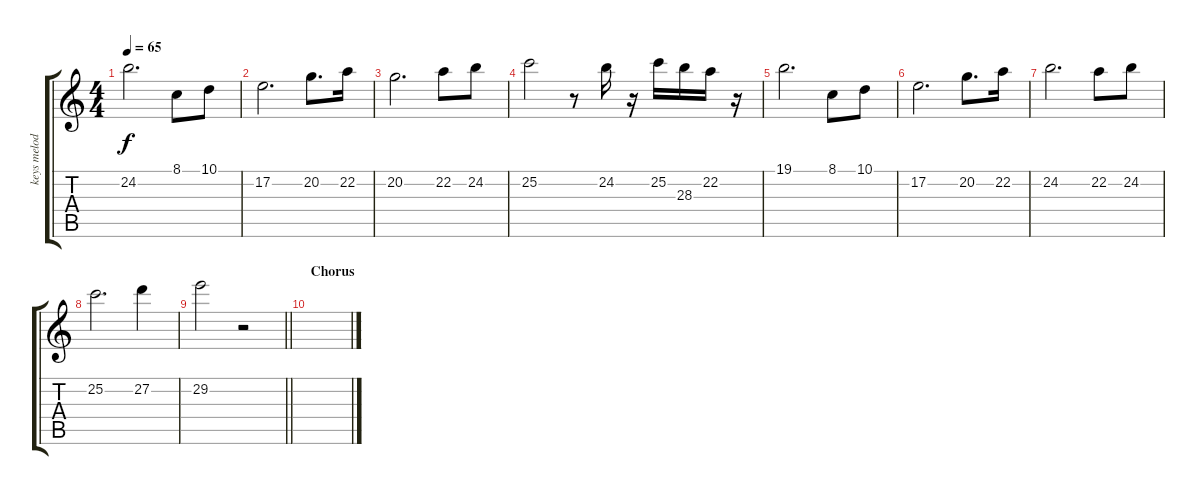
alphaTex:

\track ("keys melody" "keys melod") {instrument stringensemble1}
\staff {score tabs}
\tuning (E4 B3 G3 D3 A2 E2) {hide}
\ts (4 4)
\tempo 65
\clef g2
\ks c
24.2.2{d dy f} 8.1.8 10.1.8 |
17.2.2{d} 20.2.8{d} 22.2.16 |
20.2.2{d} 22.2.8 24.2.8 |
25.2.2 r.8 24.2.16 r.16 25.2.16 28.3.16 22.2.16 r.16 |
19.1.2{d} 8.1.8 10.1.8 |
17.2.2{d} 20.2.8{d} 22.2.16 |
24.2.2{d} 22.2.8 24.2.8 |
25.2.2{d} 27.2.4 |
\barLineRight lightlight
29.2.2 r.2 |
\section ("" "Chorus")
